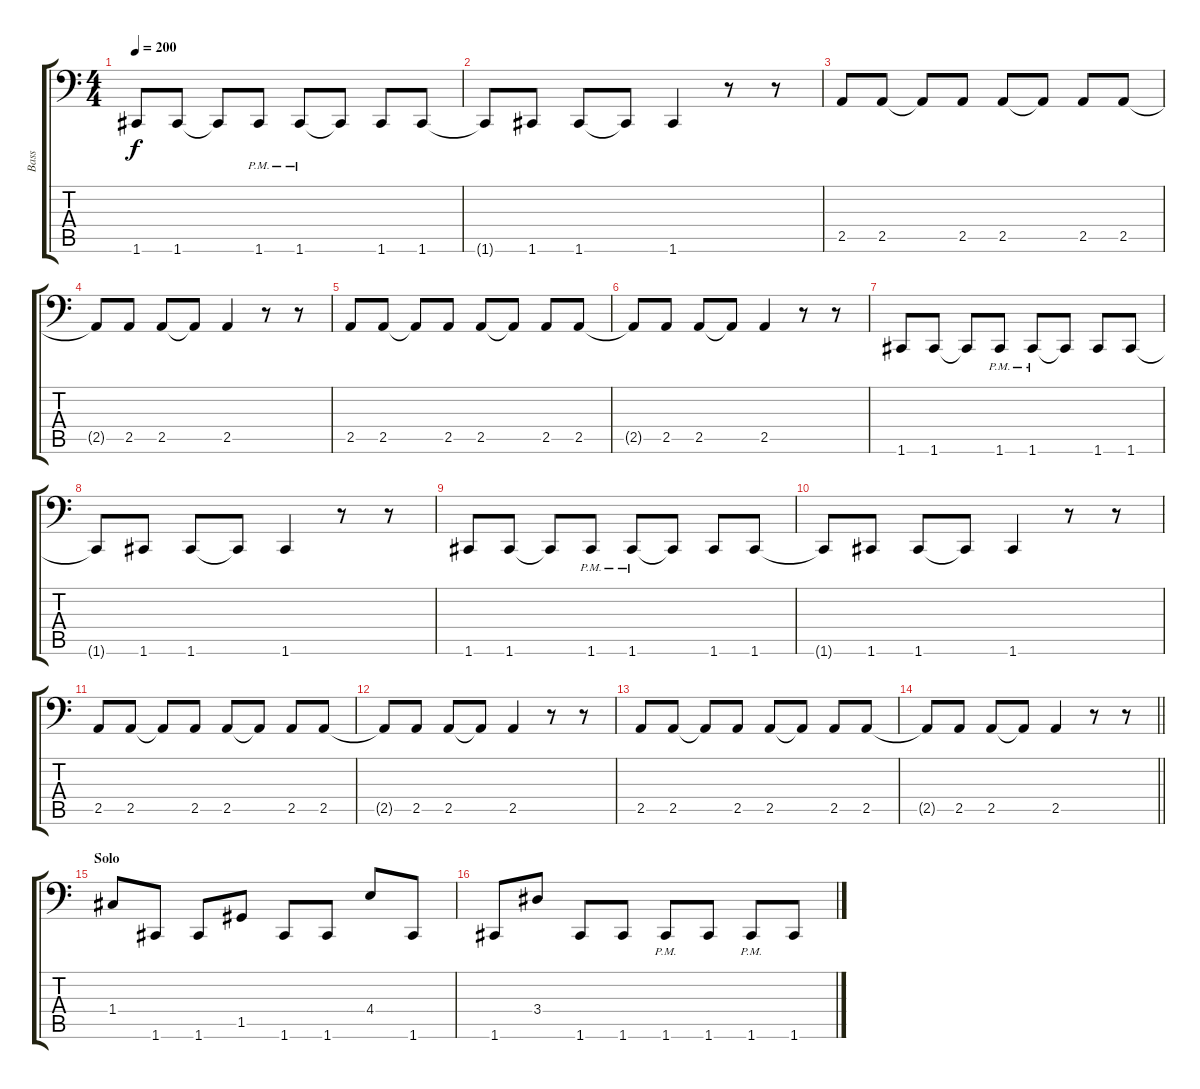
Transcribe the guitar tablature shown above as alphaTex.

\track ("Bass" "Bass") {instrument electricbasspick}
\staff {score tabs}
\tuning (D3 A2 F2 C2 G1 C1) {hide}
\ts (4 4)
\tempo 200
\clef f4
\ks c
1.6.8{dy f} 1.6.8 1.6{t}.8 1.6{pm}.8 1.6{pm}.8 1.6{t}.8 1.6.8 1.6.8 |
1.6{t}.8 1.6.8 1.6.8 1.6{t}.8 1.6.4 r.8 r.8 |
2.5.8 2.5.8 2.5{t}.8 2.5.8 2.5.8 2.5{t}.8 2.5.8 2.5.8 |
2.5{t}.8 2.5.8 2.5.8 2.5{t}.8 2.5.4 r.8 r.8 |
2.5.8 2.5.8 2.5{t}.8 2.5.8 2.5.8 2.5{t}.8 2.5.8 2.5.8 |
2.5{t}.8 2.5.8 2.5.8 2.5{t}.8 2.5.4 r.8 r.8 |
1.6.8 1.6.8 1.6{t}.8 1.6{pm}.8 1.6{pm}.8 1.6{t}.8 1.6.8 1.6.8 |
1.6{t}.8 1.6.8 1.6.8 1.6{t}.8 1.6.4 r.8 r.8 |
1.6.8 1.6.8 1.6{t}.8 1.6{pm}.8 1.6{pm}.8 1.6{t}.8 1.6.8 1.6.8 |
1.6{t}.8 1.6.8 1.6.8 1.6{t}.8 1.6.4 r.8 r.8 |
2.5.8 2.5.8 2.5{t}.8 2.5.8 2.5.8 2.5{t}.8 2.5.8 2.5.8 |
2.5{t}.8 2.5.8 2.5.8 2.5{t}.8 2.5.4 r.8 r.8 |
2.5.8 2.5.8 2.5{t}.8 2.5.8 2.5.8 2.5{t}.8 2.5.8 2.5.8 |
\barLineRight lightlight
2.5{t}.8 2.5.8 2.5.8 2.5{t}.8 2.5.4 r.8 r.8 |
\section ("" "Solo")
1.4.8 1.6.8 1.6.8 1.5.8 1.6.8 1.6.8 4.4.8 1.6.8 |
1.6.8 3.4.8 1.6.8 1.6.8 1.6{pm}.8 1.6.8 1.6{pm}.8 1.6.8
